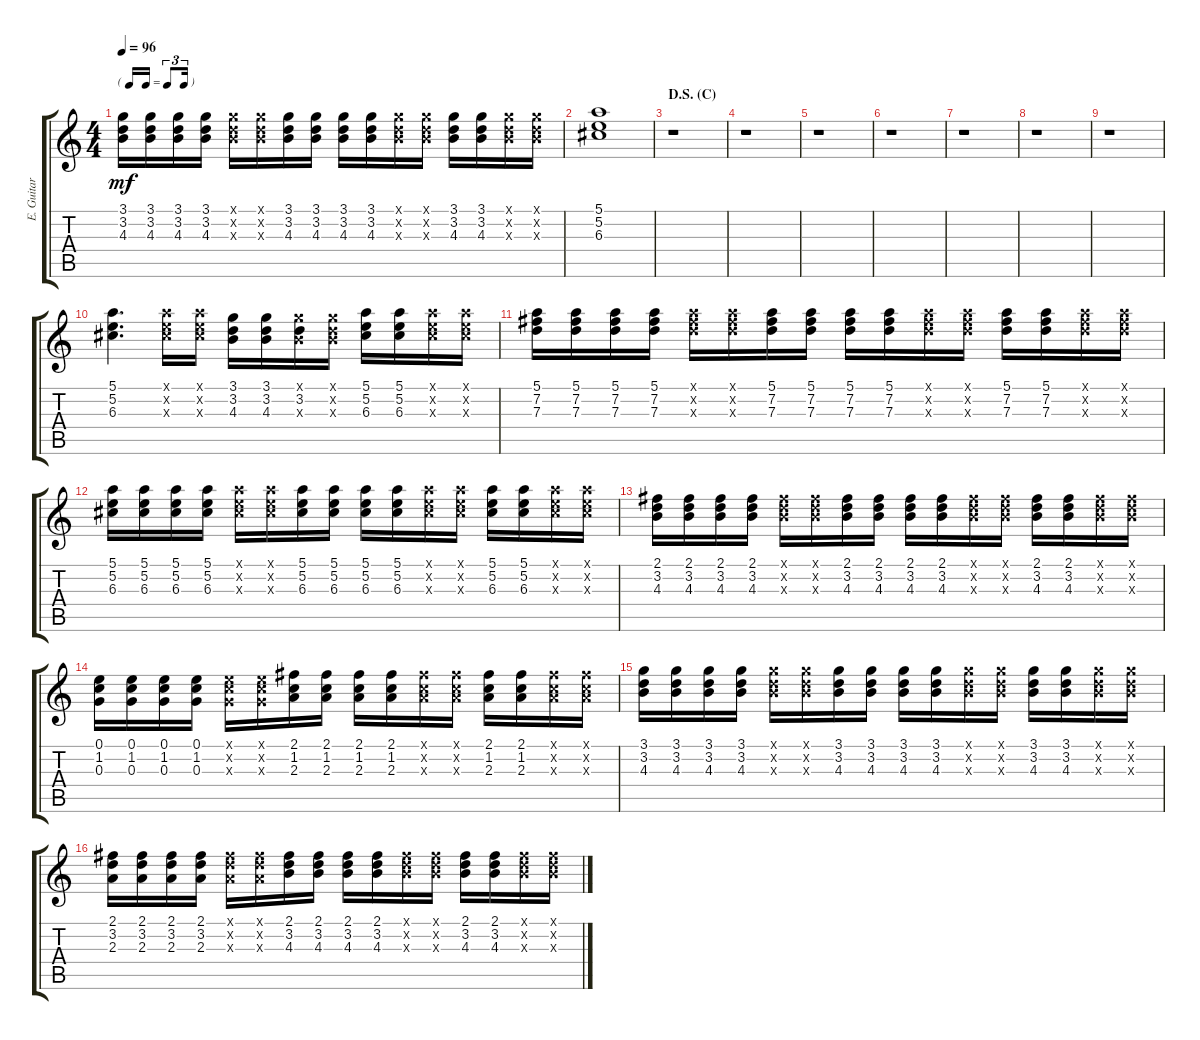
\track ("E. Guitar I" "E. Guitar ") {instrument overdrivenguitar}
\staff {score tabs}
\tuning (E4 B3 G3 D3 A2 E2) {hide}
\ts (4 4)
\tf triplet16th
\tempo 96
\clef g2
\ks c
(3.1 3.2 4.3).16{dy mf} (3.1 3.2 4.3).16 (3.1 3.2 4.3).16 (3.1 3.2 4.3).16 (3.1{x} 3.2{x} 4.3{x}).16 (3.1{x} 3.2{x} 4.3{x}).16 (3.1 3.2 4.3).16 (3.1 3.2 4.3).16 (3.1 3.2 4.3).16 (3.1 3.2 4.3).16 (3.1{x} 3.2{x} 4.3{x}).16 (3.1{x} 3.2{x} 4.3{x}).16 (3.1 3.2 4.3).16 (3.1 3.2 4.3).16 (3.1{x} 3.2{x} 4.3{x}).16 (3.1{x} 3.2{x} 4.3{x}).16 |
(5.1 5.2 6.3).1 |
\section ("" "D.S. (C)")
r.1 |
r.1 |
r.1 |
r.1 |
r.1 |
r.1 |
r.1 |
(5.1 5.2 6.3).4{d} (5.1{x} 5.2{x} 6.3{x}).16 (5.1{x} 5.2{x} 6.3{x}).16 (3.1 3.2 4.3).16 (3.1 3.2 4.3).16 (3.1{x} 3.2 4.3{x}).16 (3.1{x} 3.2{x} 4.3{x}).16 (5.1 5.2 6.3).16 (5.1 5.2 6.3).16 (5.1{x} 5.2{x} 6.3{x}).16 (5.1{x} 5.2{x} 6.3{x}).16 |
(5.1 7.2 7.3).16 (5.1 7.2 7.3).16 (5.1 7.2 7.3).16 (5.1 7.2 7.3).16 (5.1{x} 7.2{x} 7.3{x}).16 (5.1{x} 7.2{x} 7.3{x}).16 (5.1 7.2 7.3).16 (5.1 7.2 7.3).16 (5.1 7.2 7.3).16 (5.1 7.2 7.3).16 (5.1{x} 7.2{x} 7.3{x}).16 (5.1{x} 7.2{x} 7.3{x}).16 (5.1 7.2 7.3).16 (5.1 7.2 7.3).16 (5.1{x} 7.2{x} 7.3{x}).16 (5.1{x} 7.2{x} 7.3{x}).16 |
(5.1 5.2 6.3).16 (5.1 5.2 6.3).16 (5.1 5.2 6.3).16 (5.1 5.2 6.3).16 (5.1{x} 5.2{x} 6.3{x}).16 (5.1{x} 5.2{x} 6.3{x}).16 (5.1 5.2 6.3).16 (5.1 5.2 6.3).16 (5.1 5.2 6.3).16 (5.1 5.2 6.3).16 (5.1{x} 5.2{x} 6.3{x}).16 (5.1{x} 5.2{x} 6.3{x}).16 (5.1 5.2 6.3).16 (5.1 5.2 6.3).16 (5.1{x} 5.2{x} 6.3{x}).16 (5.1{x} 5.2{x} 6.3{x}).16 |
(2.1 3.2 4.3).16 (2.1 3.2 4.3).16 (2.1 3.2 4.3).16 (2.1 3.2 4.3).16 (2.1{x} 3.2{x} 4.3{x}).16 (2.1{x} 3.2{x} 4.3{x}).16 (2.1 3.2 4.3).16 (2.1 3.2 4.3).16 (2.1 3.2 4.3).16 (2.1 3.2 4.3).16 (2.1{x} 3.2{x} 4.3{x}).16 (2.1{x} 3.2{x} 4.3{x}).16 (2.1 3.2 4.3).16 (2.1 3.2 4.3).16 (2.1{x} 3.2{x} 4.3{x}).16 (2.1{x} 3.2{x} 4.3{x}).16 |
(0.1 1.2 0.3).16 (0.1 1.2 0.3).16 (0.1 1.2 0.3).16 (0.1 1.2 0.3).16 (0.1{x} 1.2{x} 0.3{x}).16 (0.1{x} 1.2{x} 0.3{x}).16 (2.1 1.2 2.3).16 (2.1 1.2 2.3).16 (2.1 1.2 2.3).16 (2.1 1.2 2.3).16 (2.1{x} 1.2{x} 2.3{x}).16 (2.1{x} 1.2{x} 2.3{x}).16 (2.1 1.2 2.3).16 (2.1 1.2 2.3).16 (2.1{x} 1.2{x} 2.3{x}).16 (2.1{x} 1.2{x} 2.3{x}).16 |
(3.1 3.2 4.3).16 (3.1 3.2 4.3).16 (3.1 3.2 4.3).16 (3.1 3.2 4.3).16 (3.1{x} 3.2{x} 4.3{x}).16 (3.1{x} 3.2{x} 4.3{x}).16 (3.1 3.2 4.3).16 (3.1 3.2 4.3).16 (3.1 3.2 4.3).16 (3.1 3.2 4.3).16 (3.1{x} 3.2{x} 4.3{x}).16 (3.1{x} 3.2{x} 4.3{x}).16 (3.1 3.2 4.3).16 (3.1 3.2 4.3).16 (3.1{x} 3.2{x} 4.3{x}).16 (3.1{x} 3.2{x} 4.3{x}).16 |
(2.1 3.2 2.3).16 (2.1 3.2 2.3).16 (2.1 3.2 2.3).16 (2.1 3.2 2.3).16 (2.1{x} 3.2{x} 2.3{x}).16 (2.1{x} 3.2{x} 2.3{x}).16 (2.1 3.2 4.3).16 (2.1 3.2 4.3).16 (2.1 3.2 4.3).16 (2.1 3.2 4.3).16 (2.1{x} 3.2{x} 4.3{x}).16 (2.1{x} 3.2{x} 4.3{x}).16 (2.1 3.2 4.3).16 (2.1 3.2 4.3).16 (2.1{x} 3.2{x} 4.3{x}).16 (2.1{x} 3.2{x} 4.3{x}).16
